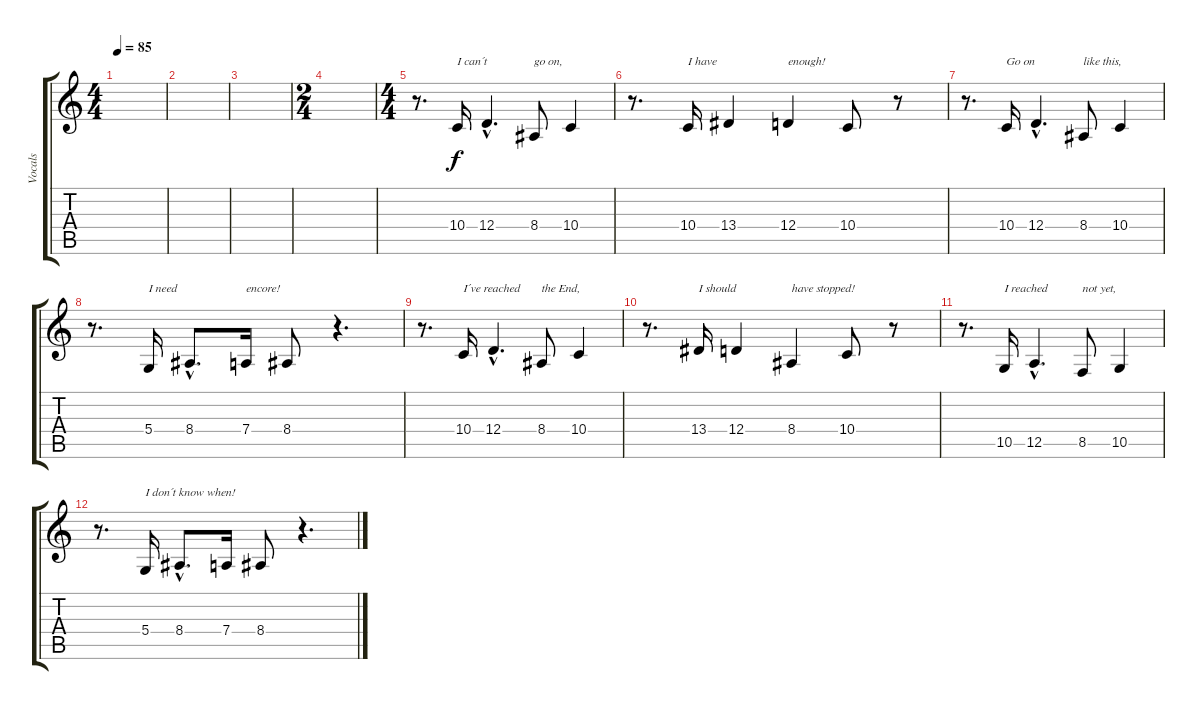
\track ("Vocals" "Vocals") {instrument lead6voice}
\staff {score tabs}
\tuning (E4 B3 G3 D3 A2 E2) {hide}
\ts (4 4)
\tempo 85
\clef g2
\ks c
|
|
|
\ts (2 4)
|
\ts (4 4)
r.8{d} 10.4.16{txt "I can´t"} 12.4{hac}.4{d} 8.4.8{txt "go on,"} 10.4.4 |
r.8{d} 10.4.16{txt "I have"} 13.4.4 12.4.4{txt "enough!"} 10.4.8 r.8 |
r.8{d} 10.4.16{txt "Go on"} 12.4{hac}.4{d} 8.4.8{txt "like this,"} 10.4.4 |
r.8{d} 5.4.16{txt "I need"} 8.4{hac}.8{d} 7.4.16{txt "encore!"} 8.4.8 r.4{d} |
r.8{d} 10.4.16{txt "I´ve reached"} 12.4{hac}.4{d} 8.4.8{txt "the End,"} 10.4.4 |
r.8{d} 13.4.16{txt "I should"} 12.4.4 8.4.4{txt "have stopped!"} 10.4.8 r.8 |
r.8{d} 10.5.16{txt "I reached"} 12.5{hac}.4{d} 8.5.8{txt "not yet,"} 10.5.4 |
r.8{d} 5.4.16{txt "I don´t know when!"} 8.4{hac}.8{d} 7.4.16 8.4.8 r.4{d}
